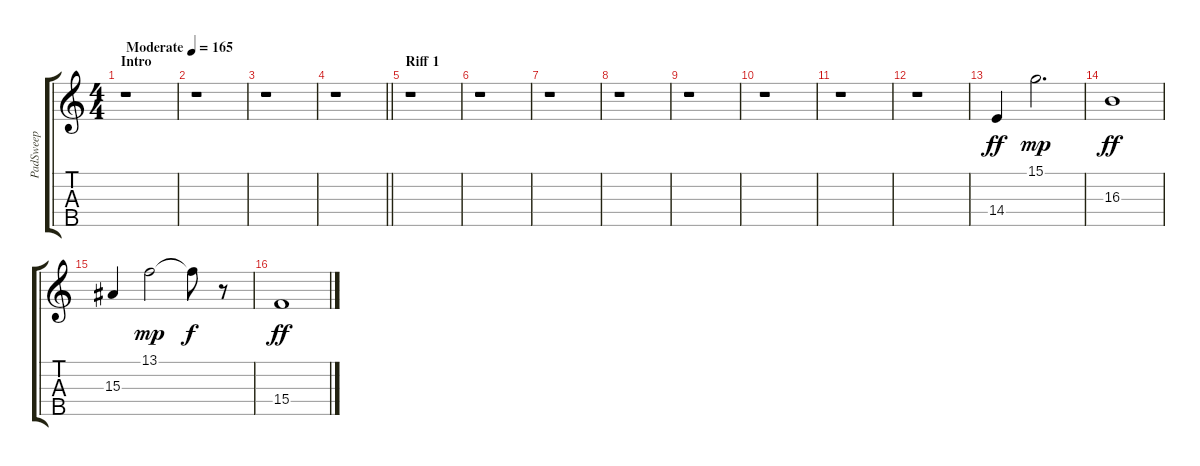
\track ("PadSweep" "PadSweep") {instrument pad8sweep}
\staff {score tabs}
\tuning (E4 B3 G3 D3 A2) {hide}
\ts (4 4)
\section ("" "Intro")
\tempo (165 "Moderate")
\clef g2
\ks c
r.1{dy ff instrument pad8sweep} |
r.1 |
r.1 |
\barLineRight lightlight
r.1 |
\section ("" "Riff 1")
r.1 |
r.1 |
r.1 |
r.1 |
r.1 |
r.1 |
r.1 |
r.1 |
14.4.4 15.1.2{d dy mp} |
16.3.1{dy ff} |
15.3.4 13.1.2{dy mp} 13.1{t}.8{dy f} r.8 |
15.4.1{dy ff}
